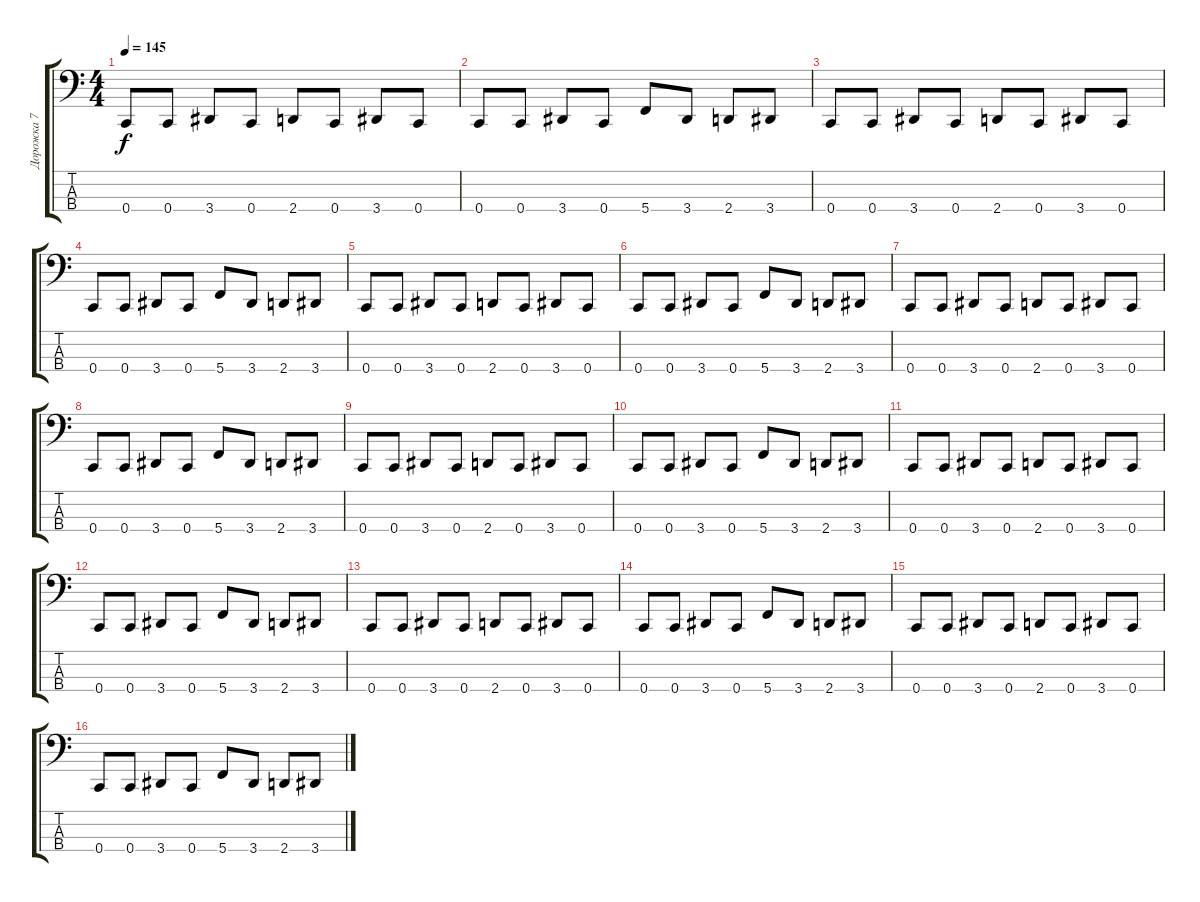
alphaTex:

\track ("Дорожка 7" "Дорожка 7") {instrument electricbassfinger}
\staff {score tabs}
\tuning (Eb2 Bb1 F1 C1) {hide}
\ts (4 4)
\tempo 145
\clef f4
\ks c
0.4.8{dy f} 0.4.8 3.4.8 0.4.8 2.4.8 0.4.8 3.4.8 0.4.8 |
0.4.8 0.4.8 3.4.8 0.4.8 5.4.8 3.4.8 2.4.8 3.4.8 |
0.4.8 0.4.8 3.4.8 0.4.8 2.4.8 0.4.8 3.4.8 0.4.8 |
0.4.8 0.4.8 3.4.8 0.4.8 5.4.8 3.4.8 2.4.8 3.4.8 |
0.4.8 0.4.8 3.4.8 0.4.8 2.4.8 0.4.8 3.4.8 0.4.8 |
0.4.8 0.4.8 3.4.8 0.4.8 5.4.8 3.4.8 2.4.8 3.4.8 |
0.4.8 0.4.8 3.4.8 0.4.8 2.4.8 0.4.8 3.4.8 0.4.8 |
0.4.8 0.4.8 3.4.8 0.4.8 5.4.8 3.4.8 2.4.8 3.4.8 |
0.4.8 0.4.8 3.4.8 0.4.8 2.4.8 0.4.8 3.4.8 0.4.8 |
0.4.8 0.4.8 3.4.8 0.4.8 5.4.8 3.4.8 2.4.8 3.4.8 |
0.4.8 0.4.8 3.4.8 0.4.8 2.4.8 0.4.8 3.4.8 0.4.8 |
0.4.8 0.4.8 3.4.8 0.4.8 5.4.8 3.4.8 2.4.8 3.4.8 |
0.4.8 0.4.8 3.4.8 0.4.8 2.4.8 0.4.8 3.4.8 0.4.8 |
0.4.8 0.4.8 3.4.8 0.4.8 5.4.8 3.4.8 2.4.8 3.4.8 |
0.4.8 0.4.8 3.4.8 0.4.8 2.4.8 0.4.8 3.4.8 0.4.8 |
0.4.8 0.4.8 3.4.8 0.4.8 5.4.8 3.4.8 2.4.8 3.4.8
